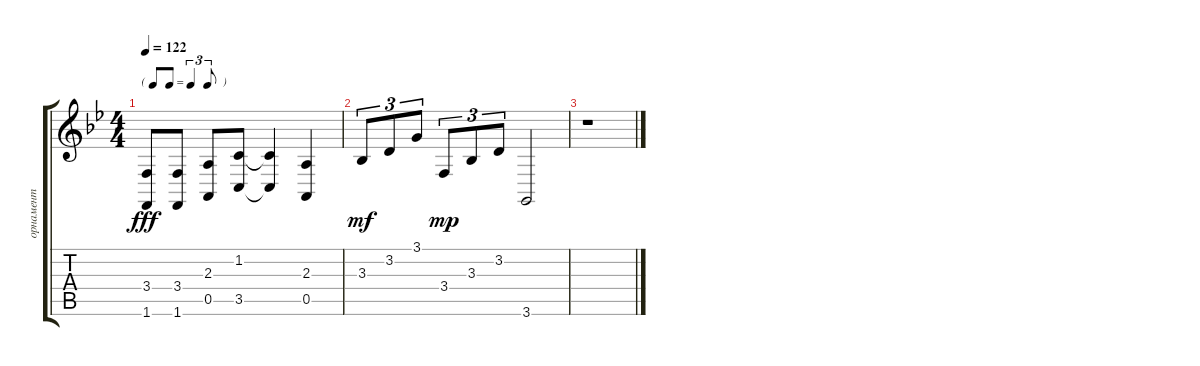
\track ("орнамент" "орнамент") {instrument churchorgan}
\staff {score tabs}
\tuning (E4 B3 G3 D3 A2 E2) {hide}
\ts (4 4)
\tf triplet8th
\tempo 122
\clef g2
\ks gminor
(3.4 1.6).8{dy fff} (3.4 1.6).8 (2.3 0.5).8 (1.2 3.5).8 (1.2{t} 3.5{t}).4 (2.3 0.5).4 |
3.3.8{tu (3 2) dy mf} 3.2.8{tu (3 2)} 3.1.8{tu (3 2)} 3.4.8{tu (3 2) dy mp} 3.3.8{tu (3 2)} 3.2.8{tu (3 2)} 3.6.2 |
r.1
